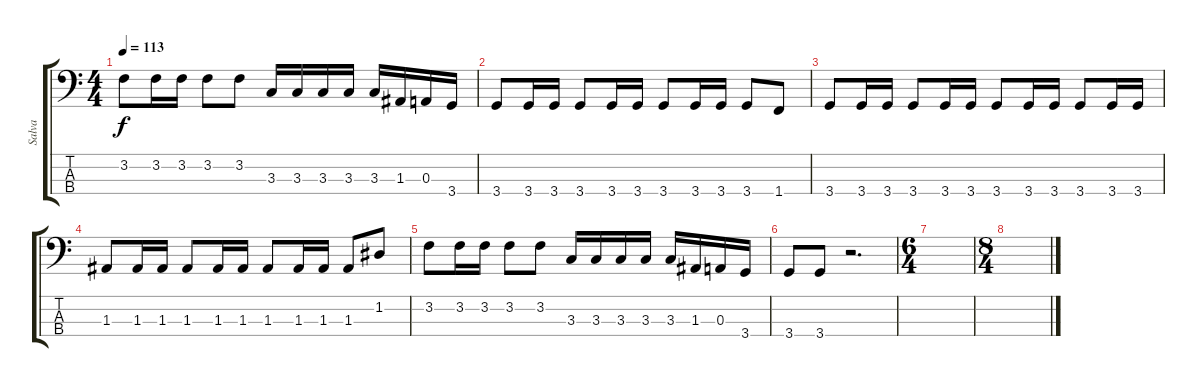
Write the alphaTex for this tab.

\track ("Salva" "Salva") {instrument electricbassfinger}
\staff {score tabs}
\tuning (G2 D2 A1 E1) {hide}
\ts (4 4)
\tempo 113
\clef f4
\ks c
3.2.8{dy f} 3.2.16 3.2.16 3.2.8 3.2.8 3.3.16 3.3.16 3.3.16 3.3.16 3.3.16 1.3.16 0.3.16 3.4.16 |
3.4.8 3.4.16 3.4.16 3.4.8 3.4.16 3.4.16 3.4.8 3.4.16 3.4.16 3.4.8 1.4.8 |
3.4.8 3.4.16 3.4.16 3.4.8 3.4.16 3.4.16 3.4.8 3.4.16 3.4.16 3.4.8 3.4.16 3.4.16 |
1.3.8 1.3.16 1.3.16 1.3.8 1.3.16 1.3.16 1.3.8 1.3.16 1.3.16 1.3.8 1.2.8 |
3.2.8 3.2.16 3.2.16 3.2.8 3.2.8 3.3.16 3.3.16 3.3.16 3.3.16 3.3.16 1.3.16 0.3.16 3.4.16 |
3.4.8 3.4.8 r.2{d} |
\ts (6 4)
|
\ts (8 4)
